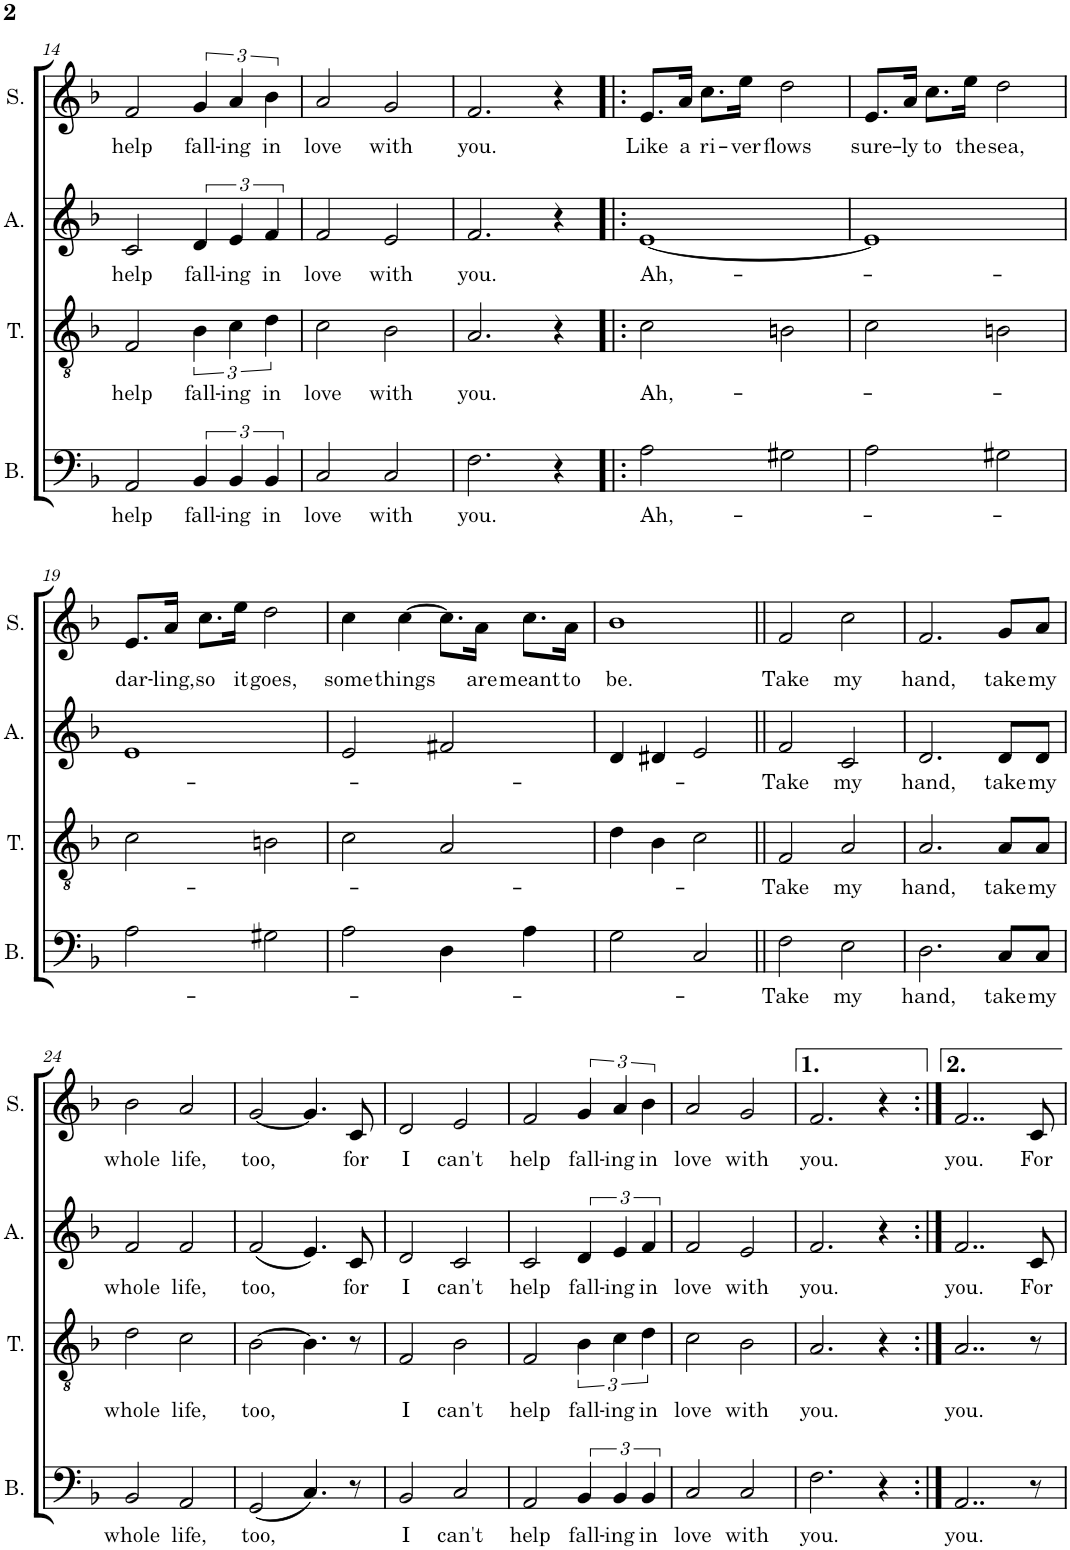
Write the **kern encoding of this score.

**kern	**text	**kern	**text	**kern	**text	**kern	**text
*part4	*part4	*part3	*part3	*part2	*part2	*part1	*part1
*staff4	*staff4	*staff3	*staff3	*staff2	*staff2	*staff1	*staff1
*I"Bass	*	*I"Tenor	*	*I"Alto	*	*I"Soprano	*
*I'B.	*	*I'T.	*	*I'A.	*	*I'S.	*
!!LO:PB:g=z
*clefF4	*	*clefGv2	*	*clefG2	*	*clefG2	*
*k[b-]	*	*k[b-]	*	*k[b-]	*	*k[b-]	*
*M4/4	*	*M4/4	*	*M4/4	*	*M4/4	*
=14	=14	=14	=14	=14	=14	=14	=14
!	!LO:LY:b	!	!LO:LY:b	!	!LO:LY:b	!	!LO:LY:b
2AA/	help	2F/	help	2c/	help	2f/	help
!	!LO:LY:b	!	!LO:LY:b	!	!LO:LY:b	!	!LO:LY:b
6BB-/	fall-	6B-\	fall-	6d/	fall-	6g/	fall-
!	!LO:LY:b	!	!LO:LY:b	!	!LO:LY:b	!	!LO:LY:b
6BB-/	-ing	6c\	-ing	6e/	-ing	6a/	-ing
!	!LO:LY:b	!	!LO:LY:b	!	!LO:LY:b	!	!LO:LY:b
6BB-/	in	6d\	in	6f/	in	6b-\	in
=15	=15	=15	=15	=15	=15	=15	=15
!	!LO:LY:b	!	!LO:LY:b	!	!LO:LY:b	!	!LO:LY:b
2C/	love	2c\	love	2f/	love	2a/	love
!	!LO:LY:b	!	!LO:LY:b	!	!LO:LY:b	!	!LO:LY:b
2C/	with	2B-\	with	2e/	with	2g/	with
=16	=16	=16	=16	=16	=16	=16	=16
!	!LO:LY:b	!	!LO:LY:b	!	!LO:LY:b	!	!LO:LY:b
2.F\	you.	2.A/	you.	2.f/	you.	2.f/	you.
4r	.	4r	.	4r	.	4r	.
=17!|:	=17!|:	=17!|:	=17!|:	=17!|:	=17!|:	=17!|:	=17!|:
!	!LO:LY:b	!	!LO:LY:b	!	!LO:LY:b	!	!LO:LY:b
2A\	Ah,-	2c\	Ah,-	[1e	Ah,-	8.e/L	Like
!	!	!	!	!	!	!	!LO:LY:b
.	.	.	.	.	.	16a/Jk	a
!	!	!	!	!	!	!	!LO:LY:b
.	.	.	.	.	.	8.cc\L	ri-
!	!	!	!	!	!	!	!LO:LY:b
.	.	.	.	.	.	16ee\Jk	-ver
!	!	!	!	!	!	!	!LO:LY:b
2G#X\	.	2Bn\	.	.	.	2dd\	flows
=18	=18	=18	=18	=18	=18	=18	=18
!	!	!	!	!	!	!	!LO:LY:b
2A\	.	2c\	.	1e]	.	8.e/L	sure-
!	!	!	!	!	!	!	!LO:LY:b
.	.	.	.	.	.	16a/Jk	-ly
!	!	!	!	!	!	!	!LO:LY:b
.	.	.	.	.	.	8.cc\L	to
!	!	!	!	!	!	!	!LO:LY:b
.	.	.	.	.	.	16ee\Jk	the
!	!	!	!	!	!	!	!LO:LY:b
2G#X\	.	2Bn\	.	.	.	2dd\	sea,
!!LO:LB:g=z
=19	=19	=19	=19	=19	=19	=19	=19
!	!	!	!	!	!	!	!LO:LY:b
2A\	.	2c\	.	1e	.	8.e/L	dar-
!	!	!	!	!	!	!	!LO:LY:b
.	.	.	.	.	.	16a/Jk	-ling,
!	!	!	!	!	!	!	!LO:LY:b
.	.	.	.	.	.	8.cc\L	so
!	!	!	!	!	!	!	!LO:LY:b
.	.	.	.	.	.	16ee\Jk	it
!	!	!	!	!	!	!	!LO:LY:b
2G#X\	.	2Bn\	.	.	.	2dd\	goes,
=20	=20	=20	=20	=20	=20	=20	=20
!	!	!	!	!	!	!	!LO:LY:b
2A\	.	2c\	.	2e/	.	4cc\	some
!	!	!	!	!	!	!	!LO:LY:b
.	.	.	.	.	.	[4cc\	things
4D\	.	2A/	.	2f#X/	.	8.cc\L]	.
!	!	!	!	!	!	!	!LO:LY:b
.	.	.	.	.	.	16a\Jk	are
!	!	!	!	!	!	!	!LO:LY:b
4A\	.	.	.	.	.	8.cc\L	meant
!	!	!	!	!	!	!	!LO:LY:b
.	.	.	.	.	.	16a\Jk	to
=21	=21	=21	=21	=21	=21	=21	=21
!	!	!	!	!	!	!	!LO:LY:b
2G\	.	4d\	.	4d/	.	1b-	be.
.	.	4B-\	.	4d#X/	.	.	.
2C/	.	2c\	.	2e/	.	.	.
=22||	=22||	=22||	=22||	=22||	=22||	=22||	=22||
!	!LO:LY:b	!	!LO:LY:b	!	!LO:LY:b	!	!LO:LY:b
2F\	Take	2F/	Take	2f/	Take	2f/	Take
!	!LO:LY:b	!	!LO:LY:b	!	!LO:LY:b	!	!LO:LY:b
2E\	my	2A/	my	2c/	my	2cc\	my
=23	=23	=23	=23	=23	=23	=23	=23
!	!LO:LY:b	!	!LO:LY:b	!	!LO:LY:b	!	!LO:LY:b
2.D\	hand,	2.A/	hand,	2.d/	hand,	2.f/	hand,
!	!LO:LY:b	!	!LO:LY:b	!	!LO:LY:b	!	!LO:LY:b
8C/L	take	8A/L	take	8d/L	take	8g/L	take
!	!LO:LY:b	!	!LO:LY:b	!	!LO:LY:b	!	!LO:LY:b
8C/J	my	8A/J	my	8d/J	my	8a/J	my
!!LO:LB:g=z
=24	=24	=24	=24	=24	=24	=24	=24
!	!LO:LY:b	!	!LO:LY:b	!	!LO:LY:b	!	!LO:LY:b
2BB-/	whole	2d\	whole	2f/	whole	2b-\	whole
!	!LO:LY:b	!	!LO:LY:b	!	!LO:LY:b	!	!LO:LY:b
2AA/	life,	2c\	life,	2f/	life,	2a/	life,
=25	=25	=25	=25	=25	=25	=25	=25
!	!LO:LY:b	!	!LO:LY:b	!	!LO:LY:b	!	!LO:LY:b
(2GG/	too,	[2B-\	too,	(2f/	too,	[2g/	too,
4.C/)	.	4.B-\]	.	4.e/)	.	4.g/]	.
!	!	!	!	!	!LO:LY:b	!	!LO:LY:b
8r	.	8r	.	8c/	for	8c/	for
=26	=26	=26	=26	=26	=26	=26	=26
!	!LO:LY:b	!	!LO:LY:b	!	!LO:LY:b	!	!LO:LY:b
2BB-/	I	2F/	I	2d/	I	2d/	I
!	!LO:LY:b	!	!LO:LY:b	!	!LO:LY:b	!	!LO:LY:b
2C/	can't	2B-\	can't	2c/	can't	2e/	can't
=27	=27	=27	=27	=27	=27	=27	=27
!	!LO:LY:b	!	!LO:LY:b	!	!LO:LY:b	!	!LO:LY:b
2AA/	help	2F/	help	2c/	help	2f/	help
!	!LO:LY:b	!	!LO:LY:b	!	!LO:LY:b	!	!LO:LY:b
6BB-/	fall-	6B-\	fall-	6d/	fall-	6g/	fall-
!	!LO:LY:b	!	!LO:LY:b	!	!LO:LY:b	!	!LO:LY:b
6BB-/	-ing	6c\	-ing	6e/	-ing	6a/	-ing
!	!LO:LY:b	!	!LO:LY:b	!	!LO:LY:b	!	!LO:LY:b
6BB-/	in	6d\	in	6f/	in	6b-\	in
=28	=28	=28	=28	=28	=28	=28	=28
!	!LO:LY:b	!	!LO:LY:b	!	!LO:LY:b	!	!LO:LY:b
2C/	love	2c\	love	2f/	love	2a/	love
!	!LO:LY:b	!	!LO:LY:b	!	!LO:LY:b	!	!LO:LY:b
2C/	with	2B-\	with	2e/	with	2g/	with
=29	=29	=29	=29	=29	=29	=29	=29
!	!LO:LY:b	!	!LO:LY:b	!	!LO:LY:b	!	!LO:LY:b
2.F\	you.	2.A/	you.	2.f/	you.	2.f/	you.
4r	.	4r	.	4r	.	4r	.
=30:|!	=30:|!	=30:|!	=30:|!	=30:|!	=30:|!	=30:|!	=30:|!
!	!LO:LY:b	!	!LO:LY:b	!	!LO:LY:b	!	!LO:LY:b
2..AA/	you.	2..A/	you.	2..f/	you.	2..f/	you.
!	!	!	!	!	!LO:LY:b	!	!LO:LY:b
8r	.	8r	.	8c/	For	8c/	For
=	=	=	=	=	=	=	=
*-	*-	*-	*-	*-	*-	*-	*-
